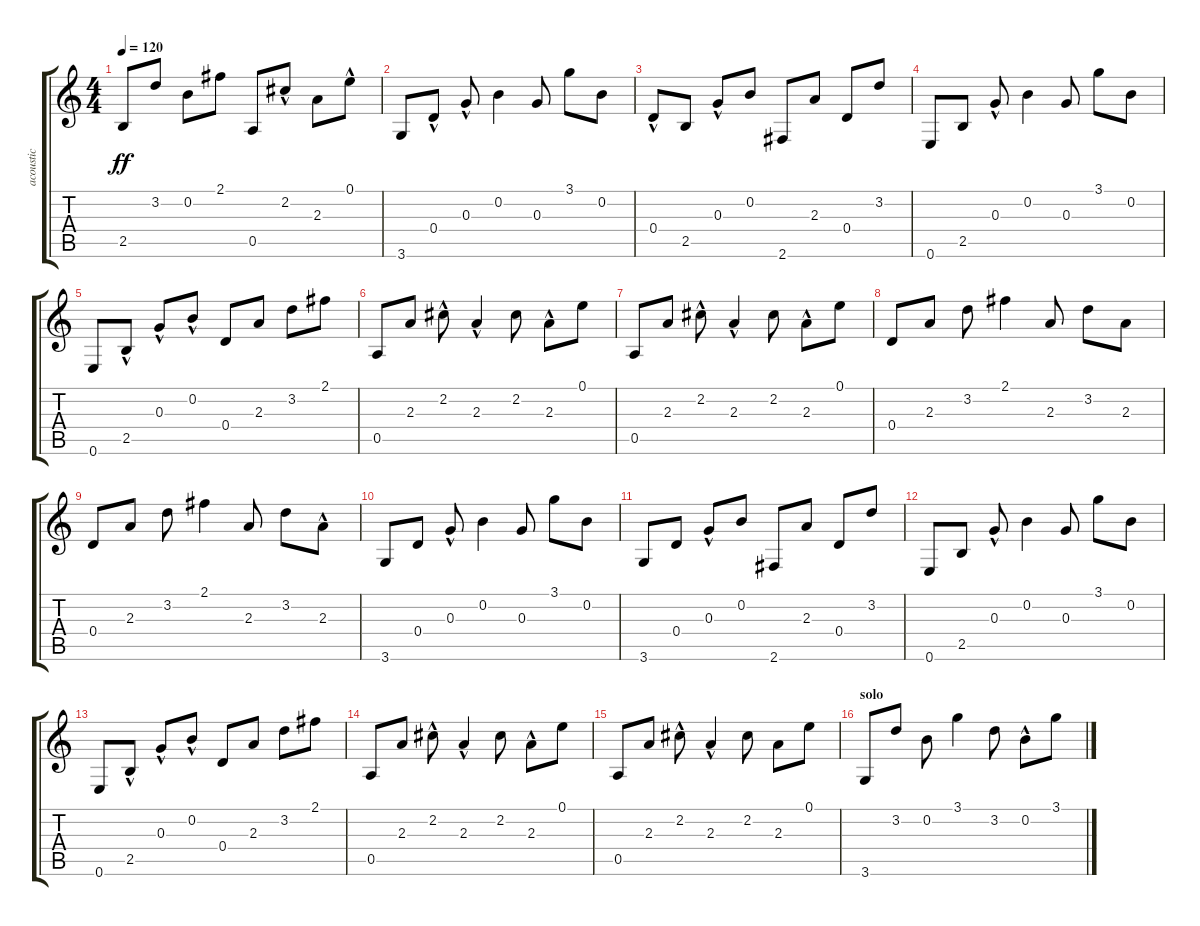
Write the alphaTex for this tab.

\track ("acoustic" "acoustic") {instrument electricguitarclean}
\staff {score tabs}
\tuning (E4 B3 G3 D3 A2 E2) {hide}
\ts (4 4)
\tempo 120
\clef g2
\ks c
2.5.8{dy ff} 3.2.8 0.2.8 2.1.8 0.5.8 2.2{hac}.8 2.3.8 0.1{hac}.8 |
3.6.8 0.4{hac}.8 0.3{hac}.8 0.2.4 0.3.8 3.1.8 0.2.8 |
0.4{hac}.8 2.5.8 0.3{hac}.8 0.2.8 2.6.8 2.3.8 0.4.8 3.2.8 |
0.6.8 2.5.8 0.3{hac}.8 0.2.4 0.3.8 3.1.8 0.2.8 |
0.6.8 2.5{hac}.8 0.3{hac}.8 0.2{hac}.8 0.4.8 2.3.8 3.2.8 2.1.8 |
0.5.8 2.3.8 2.2{hac}.8 2.3{hac}.4 2.2.8 2.3{hac}.8 0.1.8 |
0.5.8 2.3.8 2.2{hac}.8 2.3{hac}.4 2.2.8 2.3{hac}.8 0.1.8 |
0.4.8 2.3.8 3.2.8 2.1.4 2.3.8 3.2.8 2.3.8 |
0.4.8 2.3.8 3.2.8 2.1.4 2.3.8 3.2.8 2.3{hac}.8 |
3.6.8 0.4.8 0.3{hac}.8 0.2.4 0.3.8 3.1.8 0.2.8 |
3.6.8 0.4.8 0.3{hac}.8 0.2.8 2.6.8 2.3.8 0.4.8 3.2.8 |
0.6.8 2.5.8 0.3{hac}.8 0.2.4 0.3.8 3.1.8 0.2.8 |
0.6.8 2.5{hac}.8 0.3{hac}.8 0.2{hac}.8 0.4.8 2.3.8 3.2.8 2.1.8 |
0.5.8 2.3.8 2.2{hac}.8 2.3{hac}.4 2.2.8 2.3{hac}.8 0.1.8 |
0.5.8 2.3.8 2.2{hac}.8 2.3{hac}.4 2.2.8 2.3.8 0.1.8 |
\section ("" "solo")
3.6.8 3.2.8 0.2.8 3.1.4 3.2.8 0.2{hac}.8 3.1.8
